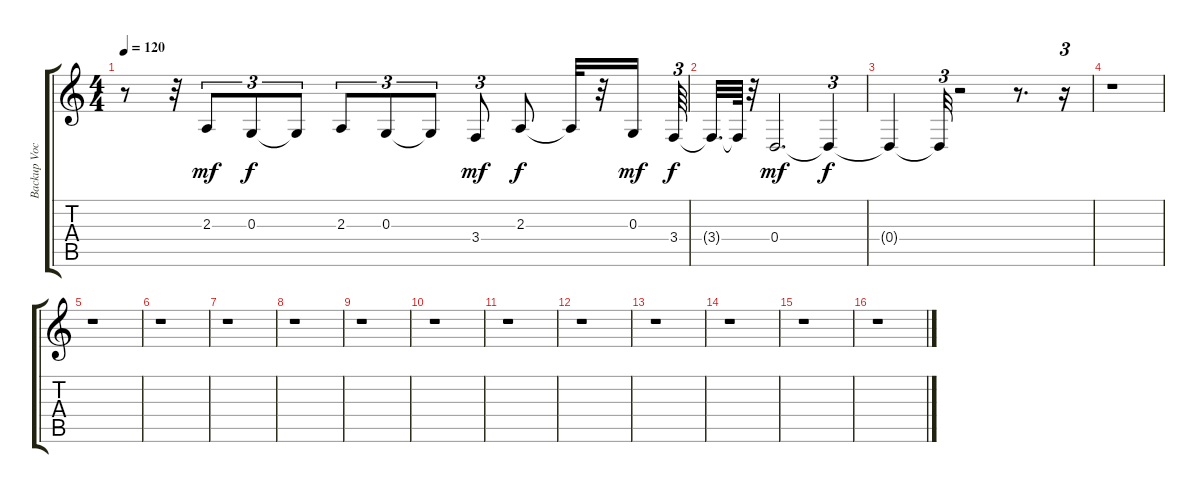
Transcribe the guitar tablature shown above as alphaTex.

\track ("Backup Vocals" "Backup Voc") {instrument voiceoohs}
\staff {score tabs}
\tuning (E4 B3 G3 D3 A2 E2) {hide}
\ts (4 4)
\tempo 120
\clef g2
\ks c
r.8{dy f} r.32 2.3.8{tu (3 2) dy mf} 0.3.8{tu (3 2) dy f} 0.3{t}.8{tu (3 2)} 2.3.8{tu (3 2)} 0.3.8{tu (3 2)} 0.3{t}.8{tu (3 2)} 3.4.8{tu (3 2) dy mf} 2.3.8{dy f} 2.3{t}.32 r.32 0.3.16{dy mf} 3.4.64{tu (3 2) dy f} |
3.4{t}.32{d} 3.4{t}.64 r.32 0.4.2{d dy mf} 0.4{t}.4{tu (3 2) dy f} |
0.4{t}.4 0.4{t}.32{tu (3 2)} r.2 r.8{d} r.16{tu (3 2)} |
r.1 |
r.1 |
r.1 |
r.1 |
r.1 |
r.1 |
r.1 |
r.1 |
r.1 |
r.1 |
r.1 |
r.1 |
r.1
